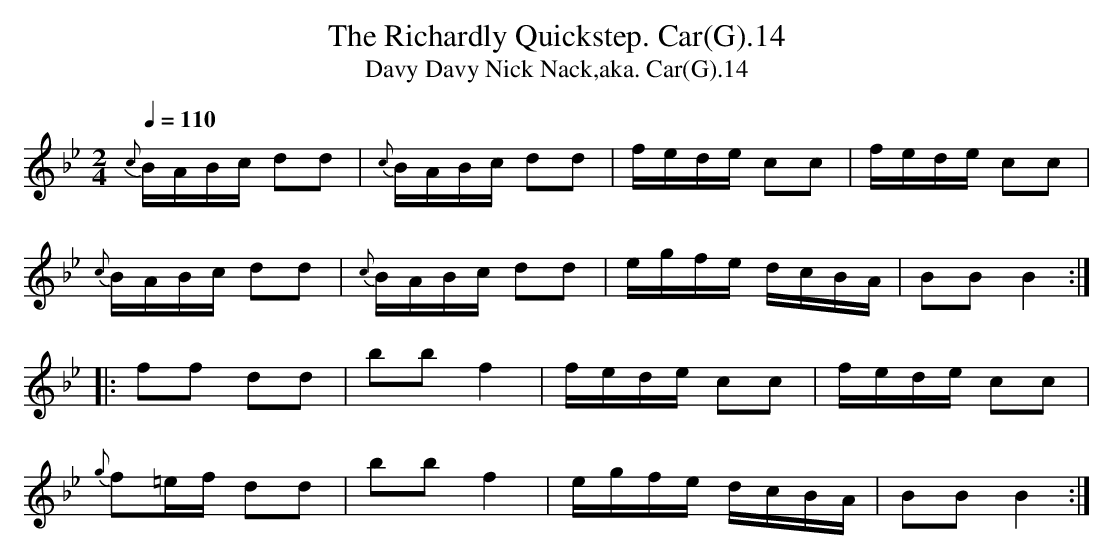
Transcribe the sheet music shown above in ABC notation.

X:1
T:Richardly Quickstep. Car(G).14, The
T:Davy Davy Nick Nack,aka. Car(G).14
M:2/4
L:1/16
Q:1/4=110
K:Bb
{c}BABc d2d2|{c}BABc d2d2|fede c2c2|fede c2c2|
{c}BABc d2d2|{c}BABc d2d2|egfe dcBA|B2B2 B4:|
|:f2f2 d2d2|b2b2 f4|fede c2c2|fede c2c2|
{g}f2=ef d2d2|b2b2 f4|egfe dcBA|B2B2 B4:|
